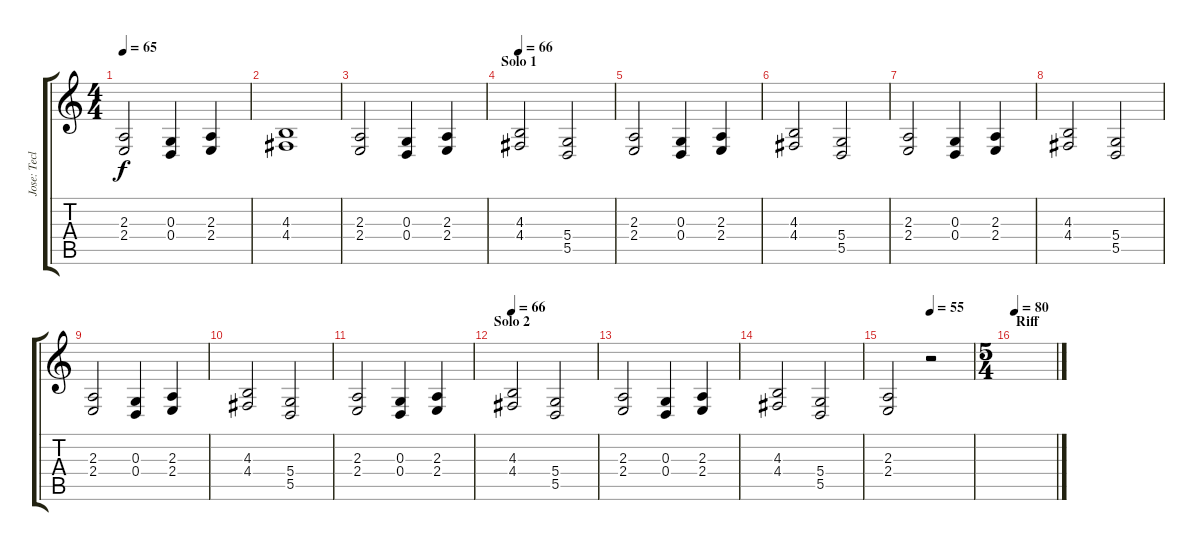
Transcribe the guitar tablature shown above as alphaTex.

\track ("Jose: Teclado" "Jose: Tecl") {instrument churchorgan}
\staff {score tabs}
\tuning (E4 B3 G3 D3 A2 E2) {hide}
\ts (4 4)
\tempo 65
\clef g2
\ks c
(2.3 2.4).2{dy f} (0.3 0.4).4 (2.3 2.4).4 |
(4.3 4.4).1 |
(2.3 2.4).2 (0.3 0.4).4 (2.3 2.4).4 |
\section ("" "Solo 1")
\tempo 66
(4.3 4.4).2{volume 11} (5.4 5.5).2 |
(2.3 2.4).2 (0.3 0.4).4 (2.3 2.4).4 |
(4.3 4.4).2 (5.4 5.5).2 |
(2.3 2.4).2 (0.3 0.4).4 (2.3 2.4).4 |
(4.3 4.4).2 (5.4 5.5).2 |
(2.3 2.4).2 (0.3 0.4).4 (2.3 2.4).4 |
(4.3 4.4).2 (5.4 5.5).2 |
(2.3 2.4).2 (0.3 0.4).4 (2.3 2.4).4 |
\section ("" "Solo 2")
\tempo 66
(4.3 4.4).2{volume 11} (5.4 5.5).2 |
(2.3 2.4).2 (0.3 0.4).4 (2.3 2.4).4 |
(4.3 4.4).2 (5.4 5.5).2 |
\tempo (55 0.5)
(2.3 2.4).2 r.2 |
\ts (5 4)
\section ("" "Riff ")
\tempo 80
